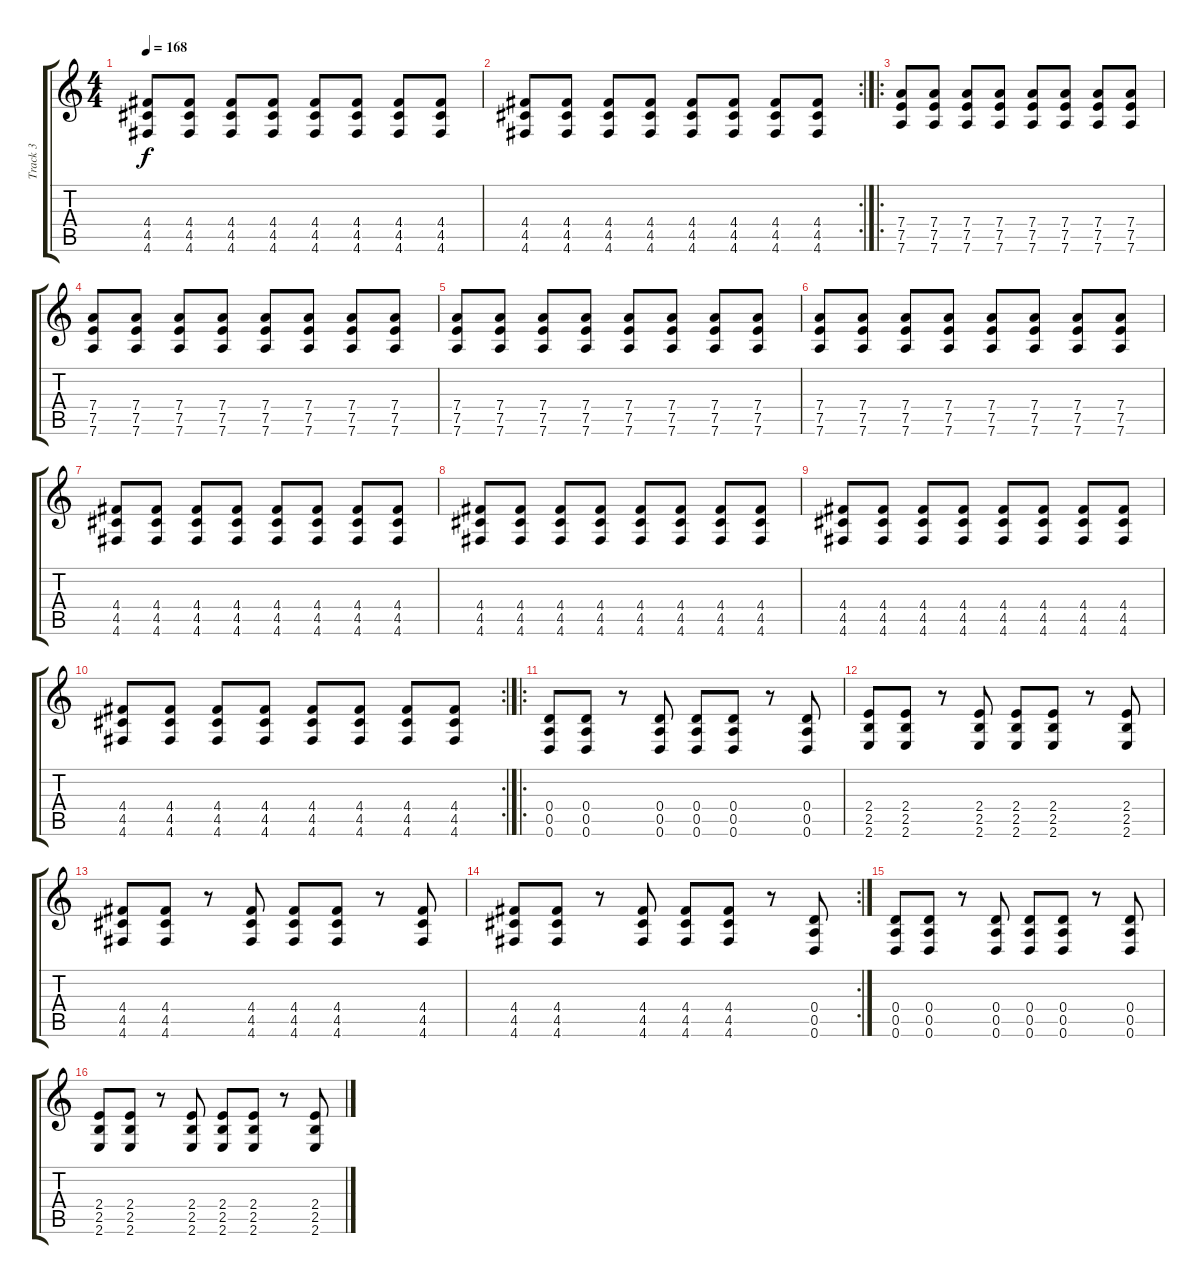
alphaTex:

\track ("Track 3" "Track 3") {instrument distortionguitar}
\staff {score tabs}
\tuning (E4 B3 G3 D3 A2 D2) {hide}
\ts (4 4)
\tempo 168
\clef g2
\ks c
(4.4 4.5 4.6).8{dy f} (4.4 4.5 4.6).8 (4.4 4.5 4.6).8 (4.4 4.5 4.6).8 (4.4 4.5 4.6).8 (4.4 4.5 4.6).8 (4.4 4.5 4.6).8 (4.4 4.5 4.6).8 |
\rc 2
(4.4 4.5 4.6).8 (4.4 4.5 4.6).8 (4.4 4.5 4.6).8 (4.4 4.5 4.6).8 (4.4 4.5 4.6).8 (4.4 4.5 4.6).8 (4.4 4.5 4.6).8 (4.4 4.5 4.6).8 |
\ro
(7.4 7.5 7.6).8 (7.4 7.5 7.6).8 (7.4 7.5 7.6).8 (7.4 7.5 7.6).8 (7.4 7.5 7.6).8 (7.4 7.5 7.6).8 (7.4 7.5 7.6).8 (7.4 7.5 7.6).8 |
(7.4 7.5 7.6).8 (7.4 7.5 7.6).8 (7.4 7.5 7.6).8 (7.4 7.5 7.6).8 (7.4 7.5 7.6).8 (7.4 7.5 7.6).8 (7.4 7.5 7.6).8 (7.4 7.5 7.6).8 |
(7.4 7.5 7.6).8 (7.4 7.5 7.6).8 (7.4 7.5 7.6).8 (7.4 7.5 7.6).8 (7.4 7.5 7.6).8 (7.4 7.5 7.6).8 (7.4 7.5 7.6).8 (7.4 7.5 7.6).8 |
(7.4 7.5 7.6).8 (7.4 7.5 7.6).8 (7.4 7.5 7.6).8 (7.4 7.5 7.6).8 (7.4 7.5 7.6).8 (7.4 7.5 7.6).8 (7.4 7.5 7.6).8 (7.4 7.5 7.6).8 |
(4.4 4.5 4.6).8 (4.4 4.5 4.6).8 (4.4 4.5 4.6).8 (4.4 4.5 4.6).8 (4.4 4.5 4.6).8 (4.4 4.5 4.6).8 (4.4 4.5 4.6).8 (4.4 4.5 4.6).8 |
(4.4 4.5 4.6).8 (4.4 4.5 4.6).8 (4.4 4.5 4.6).8 (4.4 4.5 4.6).8 (4.4 4.5 4.6).8 (4.4 4.5 4.6).8 (4.4 4.5 4.6).8 (4.4 4.5 4.6).8 |
(4.4 4.5 4.6).8 (4.4 4.5 4.6).8 (4.4 4.5 4.6).8 (4.4 4.5 4.6).8 (4.4 4.5 4.6).8 (4.4 4.5 4.6).8 (4.4 4.5 4.6).8 (4.4 4.5 4.6).8 |
\rc 2
(4.4 4.5 4.6).8 (4.4 4.5 4.6).8 (4.4 4.5 4.6).8 (4.4 4.5 4.6).8 (4.4 4.5 4.6).8 (4.4 4.5 4.6).8 (4.4 4.5 4.6).8 (4.4 4.5 4.6).8 |
\ro
(0.4 0.5 0.6).8 (0.4 0.5 0.6).8 r.8 (0.4 0.5 0.6).8 (0.4 0.5 0.6).8 (0.4 0.5 0.6).8 r.8 (0.4 0.5 0.6).8 |
(2.4 2.5 2.6).8 (2.4 2.5 2.6).8 r.8 (2.4 2.5 2.6).8 (2.4 2.5 2.6).8 (2.4 2.5 2.6).8 r.8 (2.4 2.5 2.6).8 |
(4.4 4.5 4.6).8 (4.4 4.5 4.6).8 r.8 (4.4 4.5 4.6).8 (4.4 4.5 4.6).8 (4.4 4.5 4.6).8 r.8 (4.4 4.5 4.6).8 |
\rc 2
(4.4 4.5 4.6).8 (4.4 4.5 4.6).8 r.8 (4.4 4.5 4.6).8 (4.4 4.5 4.6).8 (4.4 4.5 4.6).8 r.8 (0.4 0.5 0.6).8 |
(0.4 0.5 0.6).8 (0.4 0.5 0.6).8 r.8 (0.4 0.5 0.6).8 (0.4 0.5 0.6).8 (0.4 0.5 0.6).8 r.8 (0.4 0.5 0.6).8 |
(2.4 2.5 2.6).8 (2.4 2.5 2.6).8 r.8 (2.4 2.5 2.6).8 (2.4 2.5 2.6).8 (2.4 2.5 2.6).8 r.8 (2.4 2.5 2.6).8
